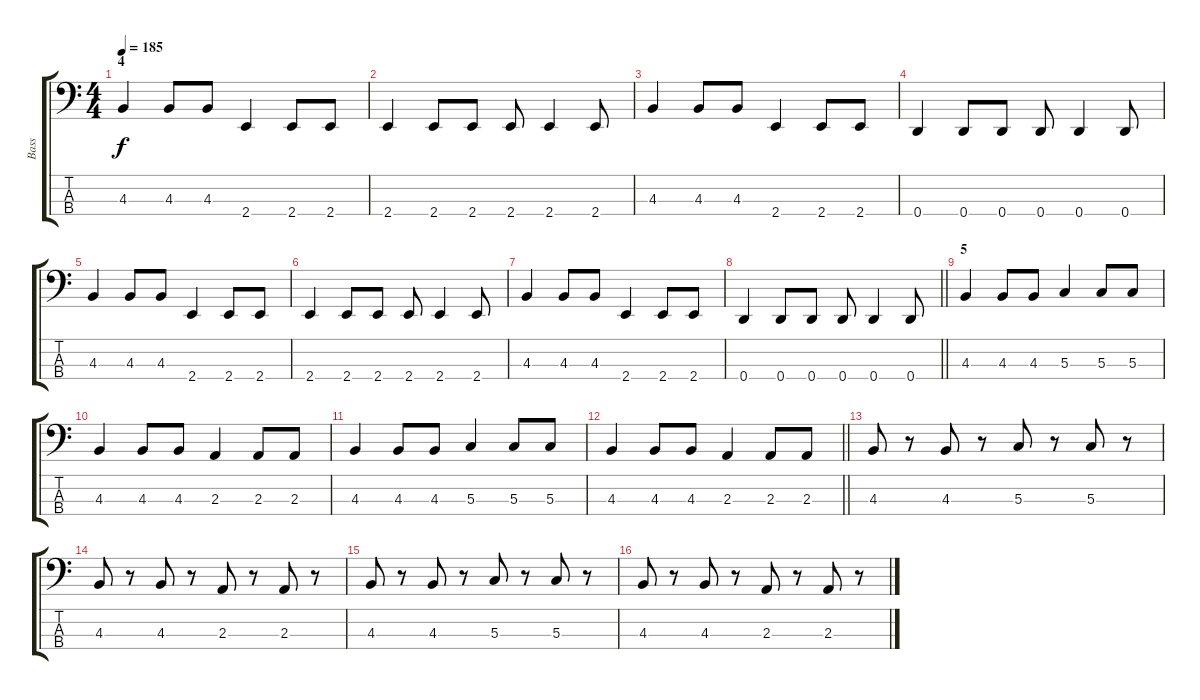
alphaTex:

\track ("Bass" "Bass") {instrument electricbasspick}
\staff {score tabs}
\tuning (F2 C2 G1 D1) {hide}
\ts (4 4)
\section ("" "4")
\tempo 185
\clef f4
\ks c
4.3.4{dy f} 4.3.8 4.3.8 2.4.4 2.4.8 2.4.8 |
2.4.4 2.4.8 2.4.8 2.4.8 2.4.4 2.4.8 |
4.3.4 4.3.8 4.3.8 2.4.4 2.4.8 2.4.8 |
0.4.4 0.4.8 0.4.8 0.4.8 0.4.4 0.4.8 |
4.3.4 4.3.8 4.3.8 2.4.4 2.4.8 2.4.8 |
2.4.4 2.4.8 2.4.8 2.4.8 2.4.4 2.4.8 |
4.3.4 4.3.8 4.3.8 2.4.4 2.4.8 2.4.8 |
\barLineRight lightlight
0.4.4 0.4.8 0.4.8 0.4.8 0.4.4 0.4.8 |
\section ("" "5")
4.3.4 4.3.8 4.3.8 5.3.4 5.3.8 5.3.8 |
4.3.4 4.3.8 4.3.8 2.3.4 2.3.8 2.3.8 |
4.3.4 4.3.8 4.3.8 5.3.4 5.3.8 5.3.8 |
\barLineRight lightlight
4.3.4 4.3.8 4.3.8 2.3.4 2.3.8 2.3.8 |
\section ("" "")
4.3.8 r.8 4.3.8 r.8 5.3.8 r.8 5.3.8 r.8 |
4.3.8 r.8 4.3.8 r.8 2.3.8 r.8 2.3.8 r.8 |
4.3.8 r.8 4.3.8 r.8 5.3.8 r.8 5.3.8 r.8 |
4.3.8 r.8 4.3.8 r.8 2.3.8 r.8 2.3.8 r.8
